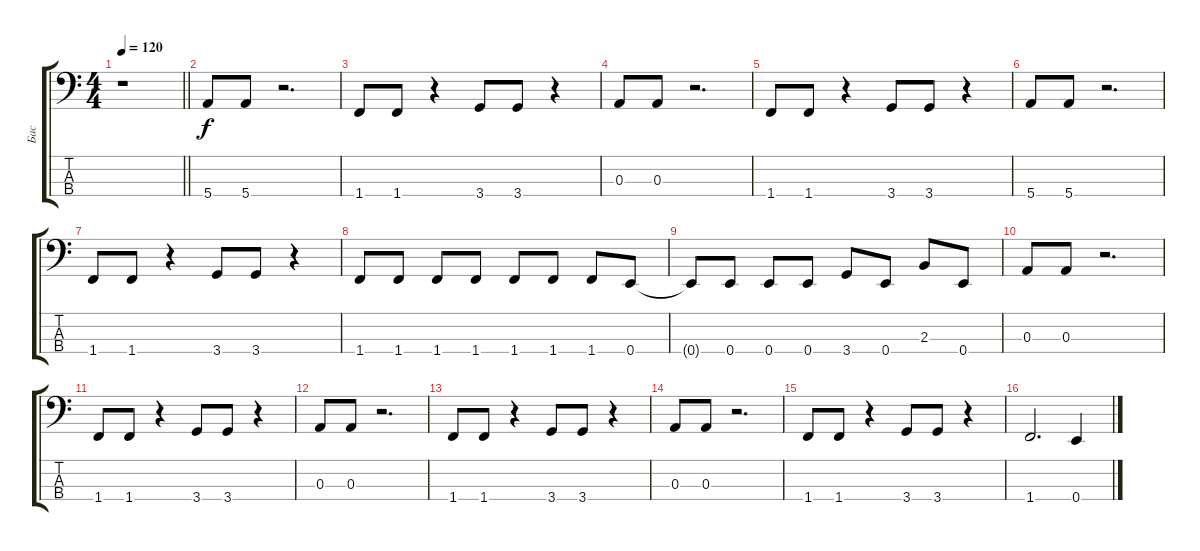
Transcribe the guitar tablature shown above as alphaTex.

\track ("Бас" "Бас") {instrument electricbassfinger}
\staff {score tabs}
\tuning (G2 D2 A1 E1) {hide}
\ts (4 4)
\tempo 120
\clef f4
\barLineRight lightlight
\ks c
r.1{dy f instrument electricbassfinger} |
\section ("" "")
5.4.8 5.4.8 r.2{d} |
1.4.8 1.4.8 r.4 3.4.8 3.4.8 r.4 |
0.3.8 0.3.8 r.2{d} |
1.4.8 1.4.8 r.4 3.4.8 3.4.8 r.4 |
5.4.8 5.4.8 r.2{d} |
1.4.8 1.4.8 r.4 3.4.8 3.4.8 r.4 |
1.4.8 1.4.8 1.4.8 1.4.8 1.4.8 1.4.8 1.4.8 0.4.8 |
0.4{t}.8 0.4.8 0.4.8 0.4.8 3.4.8 0.4.8 2.3.8 0.4.8 |
0.3.8 0.3.8 r.2{d} |
1.4.8 1.4.8 r.4 3.4.8 3.4.8 r.4 |
0.3.8 0.3.8 r.2{d} |
1.4.8 1.4.8 r.4 3.4.8 3.4.8 r.4 |
0.3.8 0.3.8 r.2{d} |
1.4.8 1.4.8 r.4 3.4.8 3.4.8 r.4 |
1.4.2{d} 0.4.4
